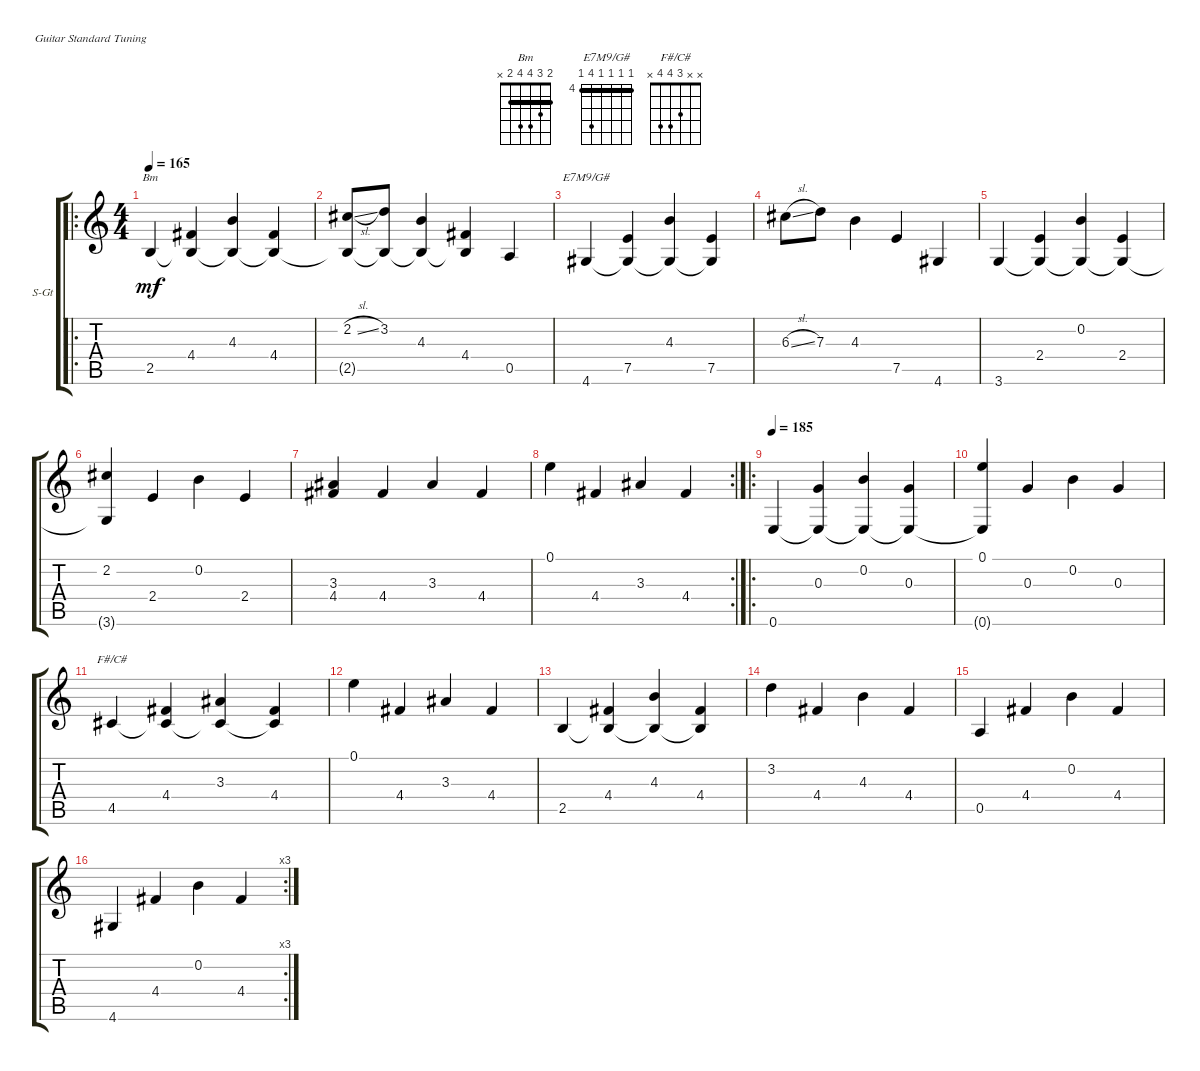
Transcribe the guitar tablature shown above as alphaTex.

\defaultSystemsLayout 4
\bracketExtendMode groupsimilarinstruments
\firstSystemTrackNameOrientation horizontal
\otherSystemsTrackNameOrientation horizontal
\track ("Steel Guitar" "S-Gt") {instrument acousticguitarsteel}
\staff {score tabs}
\tuning (E4 B3 G3 D3 A2 E2)
\chord ("Bm" 2 3 4 4 2 x) {barre 2}
\chord ("E7M9/G#" 4 4 4 4 7 4) {firstfret 4 barre (4 4 4 4)}
\chord ("F#/C#" x x 3 4 4 x)
\ro
\ts (4 4)
\tempo 165
\clef g2
\ks c
2.5.4{ch "Bm" dy mf instrument acousticguitarsteel} (4.4 2.5{t}).4 (4.3 2.5{t}).4 (4.4 2.5{t}).4 |
(2.2{sl} 2.5{t}).8 (3.2 2.5{t}).8 (4.3 2.5{t}).4 (4.4 2.5{t}).4 0.5.4 |
4.6.4{ch "E7M9/G#"} (4.6{t} 7.5).4 (4.6{t} 4.3).4 (4.6{t} 7.5).4 |
6.3{sl}.8 7.3.8 4.3.4 7.5.4 4.6.4 |
3.6.4 (3.6{t} 2.4).4 (3.6{t} 0.2).4 (3.6{t} 2.4).4 |
(3.6{t} 2.2).4 2.4.4 0.2.4 2.4.4 |
(4.4 3.3).4 4.4.4 3.3.4 4.4.4 |
\rc 2
0.1.4 4.4.4 3.3.4 4.4.4 |
\ro
\tempo 185
0.6.4 (0.3 0.6{t}).4 (0.2 0.6{t}).4 (0.3 0.6{t}).4 |
(0.1 0.6{t}).4 0.3.4 0.2.4 0.3.4 |
4.5.4{ch "F#/C#"} (4.4 4.5{t}).4 (3.3 4.5{t}).4 (4.4 4.5{t}).4 |
0.1.4 4.4.4 3.3.4 4.4.4 |
2.5.4 (4.4 2.5{t}).4 (4.3 2.5{t}).4 (4.4 2.5{t}).4 |
3.2.4 4.4.4 4.3.4 4.4.4 |
0.5.4 4.4.4 0.2.4 4.4.4 |
\rc 3
4.6.4 4.4.4 0.2.4 4.4.4
